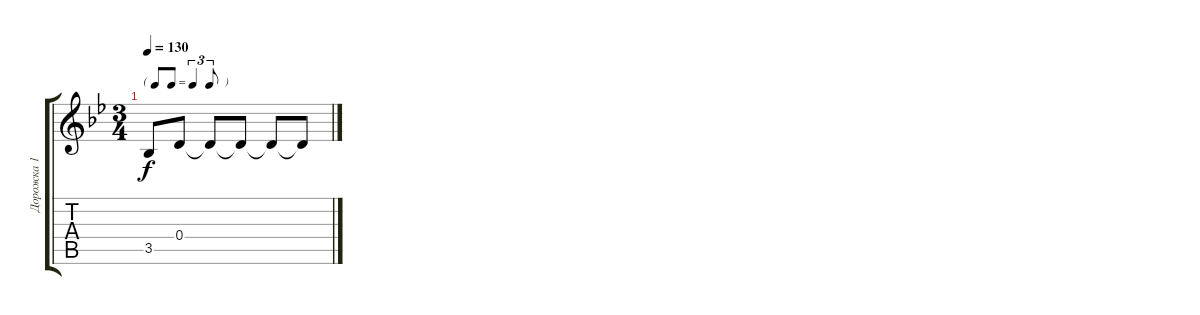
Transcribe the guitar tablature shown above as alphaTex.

\track ("Дорожка 1" "Дорожка 1") {instrument acousticguitarsteel}
\staff {score tabs}
\tuning (D4 Bb3 F3 D3 G2 C2) {hide}
\ts (3 4)
\tf triplet8th
\tempo 130
\clef g2
\ks bb
3.5.8{dy f} 0.4.8 0.4{t}.8 0.4{t}.8 0.4{t}.8 0.4{t}.8
